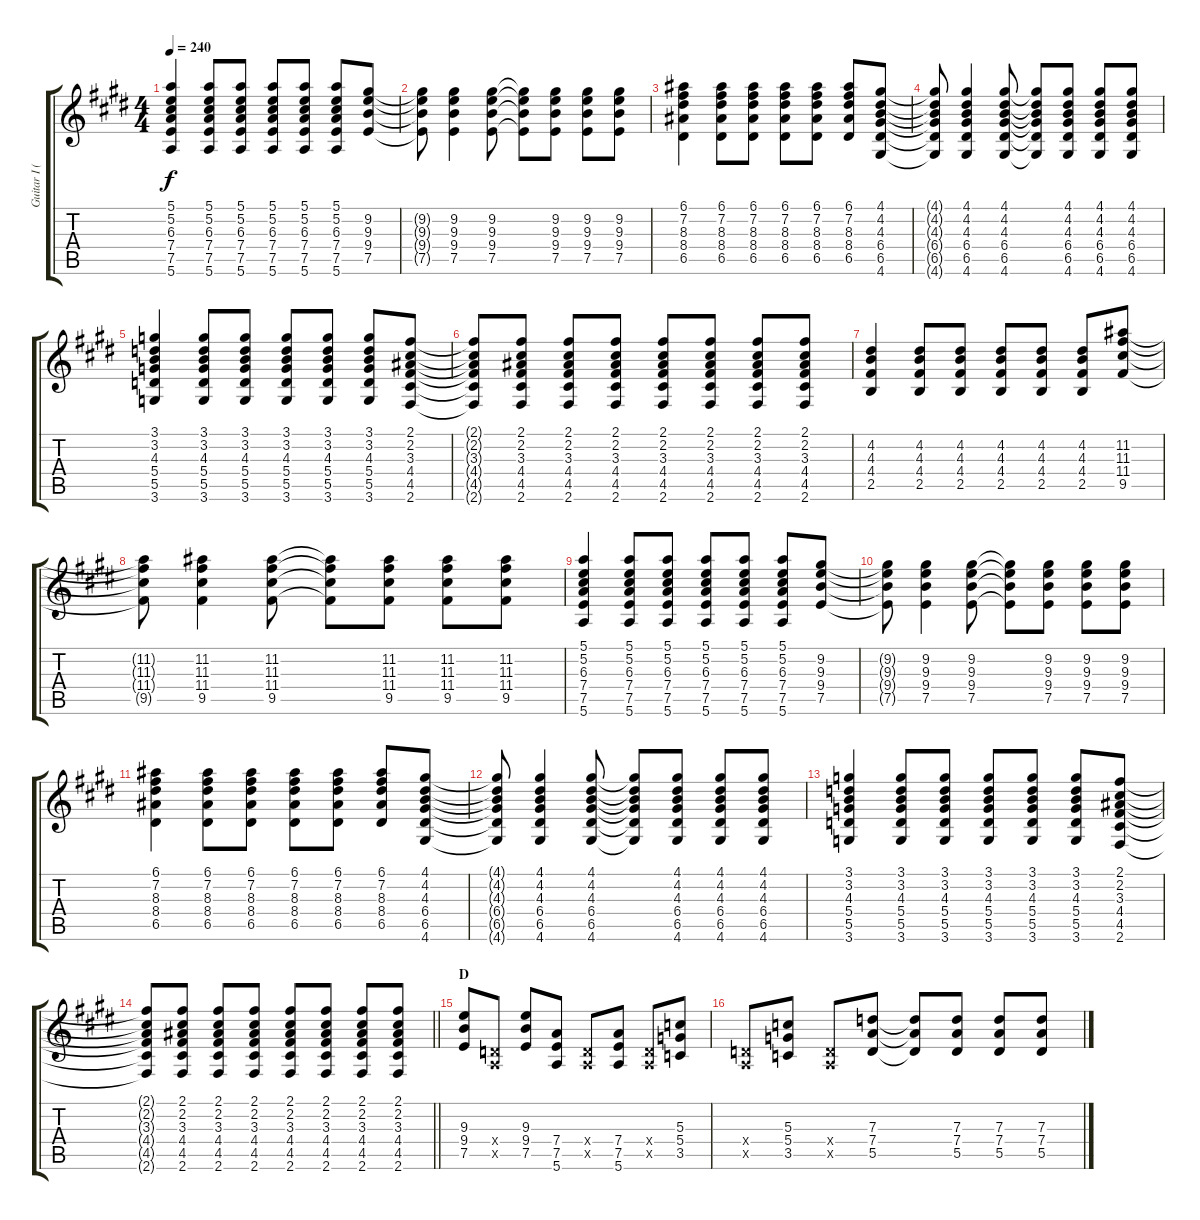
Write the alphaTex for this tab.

\track ("Guitar I (Hirasawa Yui)" "Guitar I (") {instrument overdrivenguitar}
\staff {score tabs}
\tuning (E4 B3 G3 D3 A2 E2) {hide}
\ts (4 4)
\tempo 240
\clef g2
\ks e
(5.1 5.2 6.3 7.4 7.5 5.6).4{dy f} (5.1 5.2 6.3 7.4 7.5 5.6).8 (5.1 5.2 6.3 7.4 7.5 5.6).8 (5.1 5.2 6.3 7.4 7.5 5.6).8 (5.1 5.2 6.3 7.4 7.5 5.6).8 (5.1 5.2 6.3 7.4 7.5 5.6).8 (9.2 9.3 9.4 7.5).8 |
(9.2{t} 9.3{t} 9.4{t} 7.5{t}).8 (9.2 9.3 9.4 7.5).4 (9.2 9.3 9.4 7.5).8 (9.2{t} 9.3{t} 9.4{t} 7.5{t}).8 (9.2 9.3 9.4 7.5).8 (9.2 9.3 9.4 7.5).8 (9.2 9.3 9.4 7.5).8 |
(6.1 7.2 8.3 8.4 6.5).4 (6.1 7.2 8.3 8.4 6.5).8 (6.1 7.2 8.3 8.4 6.5).8 (6.1 7.2 8.3 8.4 6.5).8 (6.1 7.2 8.3 8.4 6.5).8 (6.1 7.2 8.3 8.4 6.5).8 (4.1 4.2 4.3 6.4 6.5 4.6).8 |
(4.1{t} 4.2{t} 4.3{t} 6.4{t} 6.5{t} 4.6{t}).8 (4.1 4.2 4.3 6.4 6.5 4.6).4 (4.1 4.2 4.3 6.4 6.5 4.6).8 (4.1{t} 4.2{t} 4.3{t} 6.4{t} 6.5{t} 4.6{t}).8 (4.1 4.2 4.3 6.4 6.5 4.6).8 (4.1 4.2 4.3 6.4 6.5 4.6).8 (4.1 4.2 4.3 6.4 6.5 4.6).8 |
(3.1 3.2 4.3 5.4 5.5 3.6).4 (3.1 3.2 4.3 5.4 5.5 3.6).8 (3.1 3.2 4.3 5.4 5.5 3.6).8 (3.1 3.2 4.3 5.4 5.5 3.6).8 (3.1 3.2 4.3 5.4 5.5 3.6).8 (3.1 3.2 4.3 5.4 5.5 3.6).8 (2.1 2.2 3.3 4.4 4.5 2.6).8 |
(2.1{t} 2.2{t} 3.3{t} 4.4{t} 4.5{t} 2.6{t}).8 (2.1 2.2 3.3 4.4 4.5 2.6).8 (2.1 2.2 3.3 4.4 4.5 2.6).8 (2.1 2.2 3.3 4.4 4.5 2.6).8 (2.1 2.2 3.3 4.4 4.5 2.6).8 (2.1 2.2 3.3 4.4 4.5 2.6).8 (2.1 2.2 3.3 4.4 4.5 2.6).8 (2.1 2.2 3.3 4.4 4.5 2.6).8 |
(4.2 4.3 4.4 2.5).4 (4.2 4.3 4.4 2.5).8 (4.2 4.3 4.4 2.5).8 (4.2 4.3 4.4 2.5).8 (4.2 4.3 4.4 2.5).8 (4.2 4.3 4.4 2.5).8 (11.2 11.3 11.4 9.5).8 |
(11.2{t} 11.3{t} 11.4{t} 9.5{t}).8 (11.2 11.3 11.4 9.5).4 (11.2 11.3 11.4 9.5).8 (11.2{t} 11.3{t} 11.4{t} 9.5{t}).8 (11.2 11.3 11.4 9.5).8 (11.2 11.3 11.4 9.5).8 (11.2 11.3 11.4 9.5).8 |
(5.1 5.2 6.3 7.4 7.5 5.6).4 (5.1 5.2 6.3 7.4 7.5 5.6).8 (5.1 5.2 6.3 7.4 7.5 5.6).8 (5.1 5.2 6.3 7.4 7.5 5.6).8 (5.1 5.2 6.3 7.4 7.5 5.6).8 (5.1 5.2 6.3 7.4 7.5 5.6).8 (9.2 9.3 9.4 7.5).8 |
(9.2{t} 9.3{t} 9.4{t} 7.5{t}).8 (9.2 9.3 9.4 7.5).4 (9.2 9.3 9.4 7.5).8 (9.2{t} 9.3{t} 9.4{t} 7.5{t}).8 (9.2 9.3 9.4 7.5).8 (9.2 9.3 9.4 7.5).8 (9.2 9.3 9.4 7.5).8 |
(6.1 7.2 8.3 8.4 6.5).4 (6.1 7.2 8.3 8.4 6.5).8 (6.1 7.2 8.3 8.4 6.5).8 (6.1 7.2 8.3 8.4 6.5).8 (6.1 7.2 8.3 8.4 6.5).8 (6.1 7.2 8.3 8.4 6.5).8 (4.1 4.2 4.3 6.4 6.5 4.6).8 |
(4.1{t} 4.2{t} 4.3{t} 6.4{t} 6.5{t} 4.6{t}).8 (4.1 4.2 4.3 6.4 6.5 4.6).4 (4.1 4.2 4.3 6.4 6.5 4.6).8 (4.1{t} 4.2{t} 4.3{t} 6.4{t} 6.5{t} 4.6{t}).8 (4.1 4.2 4.3 6.4 6.5 4.6).8 (4.1 4.2 4.3 6.4 6.5 4.6).8 (4.1 4.2 4.3 6.4 6.5 4.6).8 |
(3.1 3.2 4.3 5.4 5.5 3.6).4 (3.1 3.2 4.3 5.4 5.5 3.6).8 (3.1 3.2 4.3 5.4 5.5 3.6).8 (3.1 3.2 4.3 5.4 5.5 3.6).8 (3.1 3.2 4.3 5.4 5.5 3.6).8 (3.1 3.2 4.3 5.4 5.5 3.6).8 (2.1 2.2 3.3 4.4 4.5 2.6).8 |
\barLineRight lightlight
(2.1{t} 2.2{t} 3.3{t} 4.4{t} 4.5{t} 2.6{t}).8 (2.1 2.2 3.3 4.4 4.5 2.6).8 (2.1 2.2 3.3 4.4 4.5 2.6).8 (2.1 2.2 3.3 4.4 4.5 2.6).8 (2.1 2.2 3.3 4.4 4.5 2.6).8 (2.1 2.2 3.3 4.4 4.5 2.6).8 (2.1 2.2 3.3 4.4 4.5 2.6).8 (2.1 2.2 3.3 4.4 4.5 2.6).8 |
\section ("" "D")
(9.3 9.4 7.5).8 (0.4{x} 0.5{x}).8 (9.3 9.4 7.5).8 (7.4 7.5 5.6).8 (0.4{x} 0.5{x}).8 (7.4 7.5 5.6).8 (0.4{x} 0.5{x}).8 (5.3 5.4 3.5).8 |
(0.4{x} 0.5{x}).8 (5.3 5.4 3.5).8 (0.4{x} 0.5{x}).8 (7.3 7.4 5.5).8 (7.3{t} 7.4{t} 5.5{t}).8 (7.3 7.4 5.5).8 (7.3 7.4 5.5).8 (7.3 7.4 5.5).8
